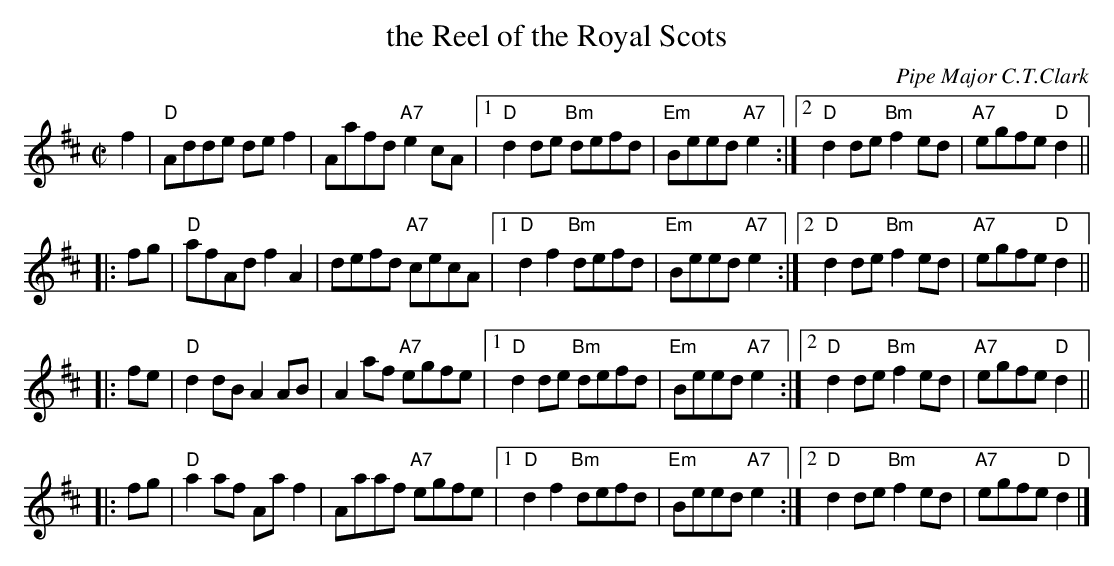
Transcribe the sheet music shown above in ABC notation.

X:1
T:the Reel of the Royal Scots
C:Pipe Major C.T.Clark
M:C|
L:1/8
K:D
   f2 | "D"Adde def2 | Aafd "A7"e2cA |1 "D"d2de "Bm"defd | "Em"Beed "A7"e2 :|2 "D"d2de "Bm"f2ed | "A7"egfe "D"d2 ||
|: fg | "D"afAd f2A2 | defd "A7"cecA |1 "D"d2f2 "Bm"defd | "Em"Beed "A7"e2 :|2 "D"d2de "Bm"f2ed | "A7"egfe "D"d2 ||
|: fe | "D"d2dB A2AB | A2af "A7"egfe |1 "D"d2de "Bm"defd | "Em"Beed "A7"e2 :|2 "D"d2de "Bm"f2ed | "A7"egfe "D"d2 ||
|: fg | "D"a2af Aaf2 | Aaaf "A7"egfe |1 "D"d2f2 "Bm"defd | "Em"Beed "A7"e2 :|2 "D"d2de "Bm"f2ed | "A7"egfe "D"d2 |]
